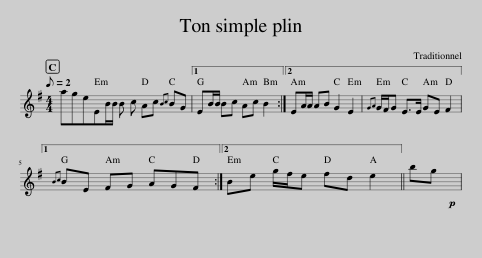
X:1
L:1/8
Q:1/8=2
M:4/4
I:linebreak $
K:Emin
V:1 treble
V:1
 ageEB/B/ B c Ac{Bc} BG |1 EB/B/ Bc Ac B2 :|2 EA/A/ AB G2 E2 |{GA} G/F/G E>E GE F2 ||1${Bc} BE FG AGF :|2 %5
 Be g/f/e fd e2 || bg!p! | %7
